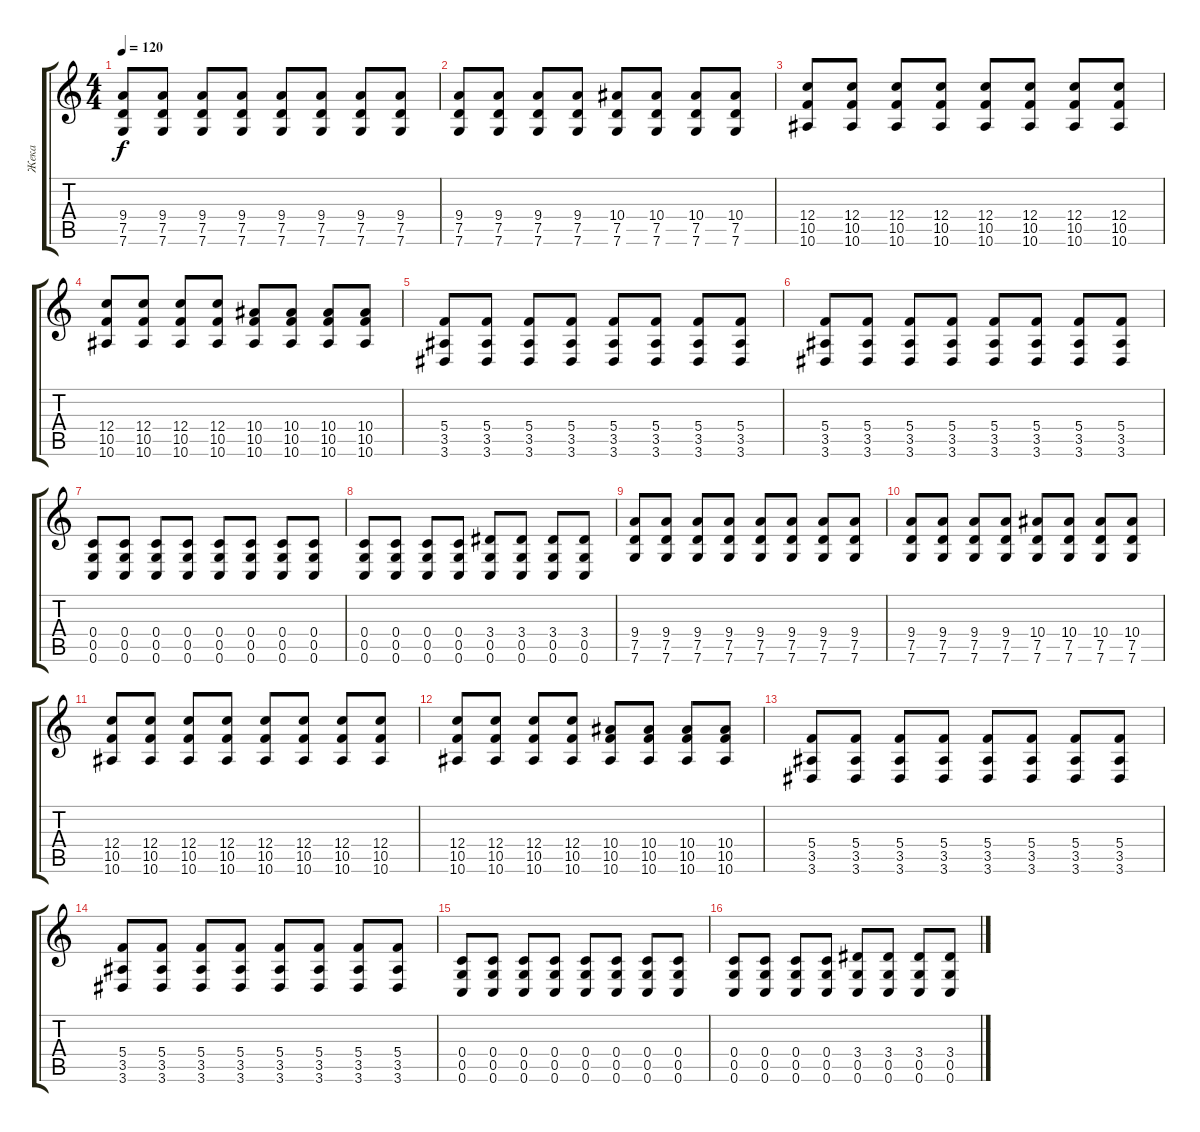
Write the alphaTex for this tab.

\track ("Жека" "Жека") {instrument overdrivenguitar}
\staff {score tabs}
\tuning (D4 A3 F3 C3 G2 C2) {hide}
\ts (4 4)
\tempo 120
\clef g2
\ks c
(9.4 7.5 7.6).8{dy f} (9.4 7.5 7.6).8 (9.4 7.5 7.6).8 (9.4 7.5 7.6).8 (9.4 7.5 7.6).8 (9.4 7.5 7.6).8 (9.4 7.5 7.6).8 (9.4 7.5 7.6).8 |
(9.4 7.5 7.6).8 (9.4 7.5 7.6).8 (9.4 7.5 7.6).8 (9.4 7.5 7.6).8 (10.4 7.5 7.6).8 (10.4 7.5 7.6).8 (10.4 7.5 7.6).8 (10.4 7.5 7.6).8 |
(12.4 10.5 10.6).8 (12.4 10.5 10.6).8 (12.4 10.5 10.6).8 (12.4 10.5 10.6).8 (12.4 10.5 10.6).8 (12.4 10.5 10.6).8 (12.4 10.5 10.6).8 (12.4 10.5 10.6).8 |
(12.4 10.5 10.6).8 (12.4 10.5 10.6).8 (12.4 10.5 10.6).8 (12.4 10.5 10.6).8 (10.4 10.5 10.6).8 (10.4 10.5 10.6).8 (10.4 10.5 10.6).8 (10.4 10.5 10.6).8 |
(5.4 3.5 3.6).8 (5.4 3.5 3.6).8 (5.4 3.5 3.6).8 (5.4 3.5 3.6).8 (5.4 3.5 3.6).8 (5.4 3.5 3.6).8 (5.4 3.5 3.6).8 (5.4 3.5 3.6).8 |
(5.4 3.5 3.6).8 (5.4 3.5 3.6).8 (5.4 3.5 3.6).8 (5.4 3.5 3.6).8 (5.4 3.5 3.6).8 (5.4 3.5 3.6).8 (5.4 3.5 3.6).8 (5.4 3.5 3.6).8 |
(0.4 0.5 0.6).8 (0.4 0.5 0.6).8 (0.4 0.5 0.6).8 (0.4 0.5 0.6).8 (0.4 0.5 0.6).8 (0.4 0.5 0.6).8 (0.4 0.5 0.6).8 (0.4 0.5 0.6).8 |
(0.4 0.5 0.6).8 (0.4 0.5 0.6).8 (0.4 0.5 0.6).8 (0.4 0.5 0.6).8 (3.4 0.5 0.6).8 (3.4 0.5 0.6).8 (3.4 0.5 0.6).8 (3.4 0.5 0.6).8 |
(9.4 7.5 7.6).8 (9.4 7.5 7.6).8 (9.4 7.5 7.6).8 (9.4 7.5 7.6).8 (9.4 7.5 7.6).8 (9.4 7.5 7.6).8 (9.4 7.5 7.6).8 (9.4 7.5 7.6).8 |
(9.4 7.5 7.6).8 (9.4 7.5 7.6).8 (9.4 7.5 7.6).8 (9.4 7.5 7.6).8 (10.4 7.5 7.6).8 (10.4 7.5 7.6).8 (10.4 7.5 7.6).8 (10.4 7.5 7.6).8 |
(12.4 10.5 10.6).8 (12.4 10.5 10.6).8 (12.4 10.5 10.6).8 (12.4 10.5 10.6).8 (12.4 10.5 10.6).8 (12.4 10.5 10.6).8 (12.4 10.5 10.6).8 (12.4 10.5 10.6).8 |
(12.4 10.5 10.6).8 (12.4 10.5 10.6).8 (12.4 10.5 10.6).8 (12.4 10.5 10.6).8 (10.4 10.5 10.6).8 (10.4 10.5 10.6).8 (10.4 10.5 10.6).8 (10.4 10.5 10.6).8 |
(5.4 3.5 3.6).8 (5.4 3.5 3.6).8 (5.4 3.5 3.6).8 (5.4 3.5 3.6).8 (5.4 3.5 3.6).8 (5.4 3.5 3.6).8 (5.4 3.5 3.6).8 (5.4 3.5 3.6).8 |
(5.4 3.5 3.6).8 (5.4 3.5 3.6).8 (5.4 3.5 3.6).8 (5.4 3.5 3.6).8 (5.4 3.5 3.6).8 (5.4 3.5 3.6).8 (5.4 3.5 3.6).8 (5.4 3.5 3.6).8 |
(0.4 0.5 0.6).8 (0.4 0.5 0.6).8 (0.4 0.5 0.6).8 (0.4 0.5 0.6).8 (0.4 0.5 0.6).8 (0.4 0.5 0.6).8 (0.4 0.5 0.6).8 (0.4 0.5 0.6).8 |
(0.4 0.5 0.6).8 (0.4 0.5 0.6).8 (0.4 0.5 0.6).8 (0.4 0.5 0.6).8 (3.4 0.5 0.6).8 (3.4 0.5 0.6).8 (3.4 0.5 0.6).8 (3.4 0.5 0.6).8
